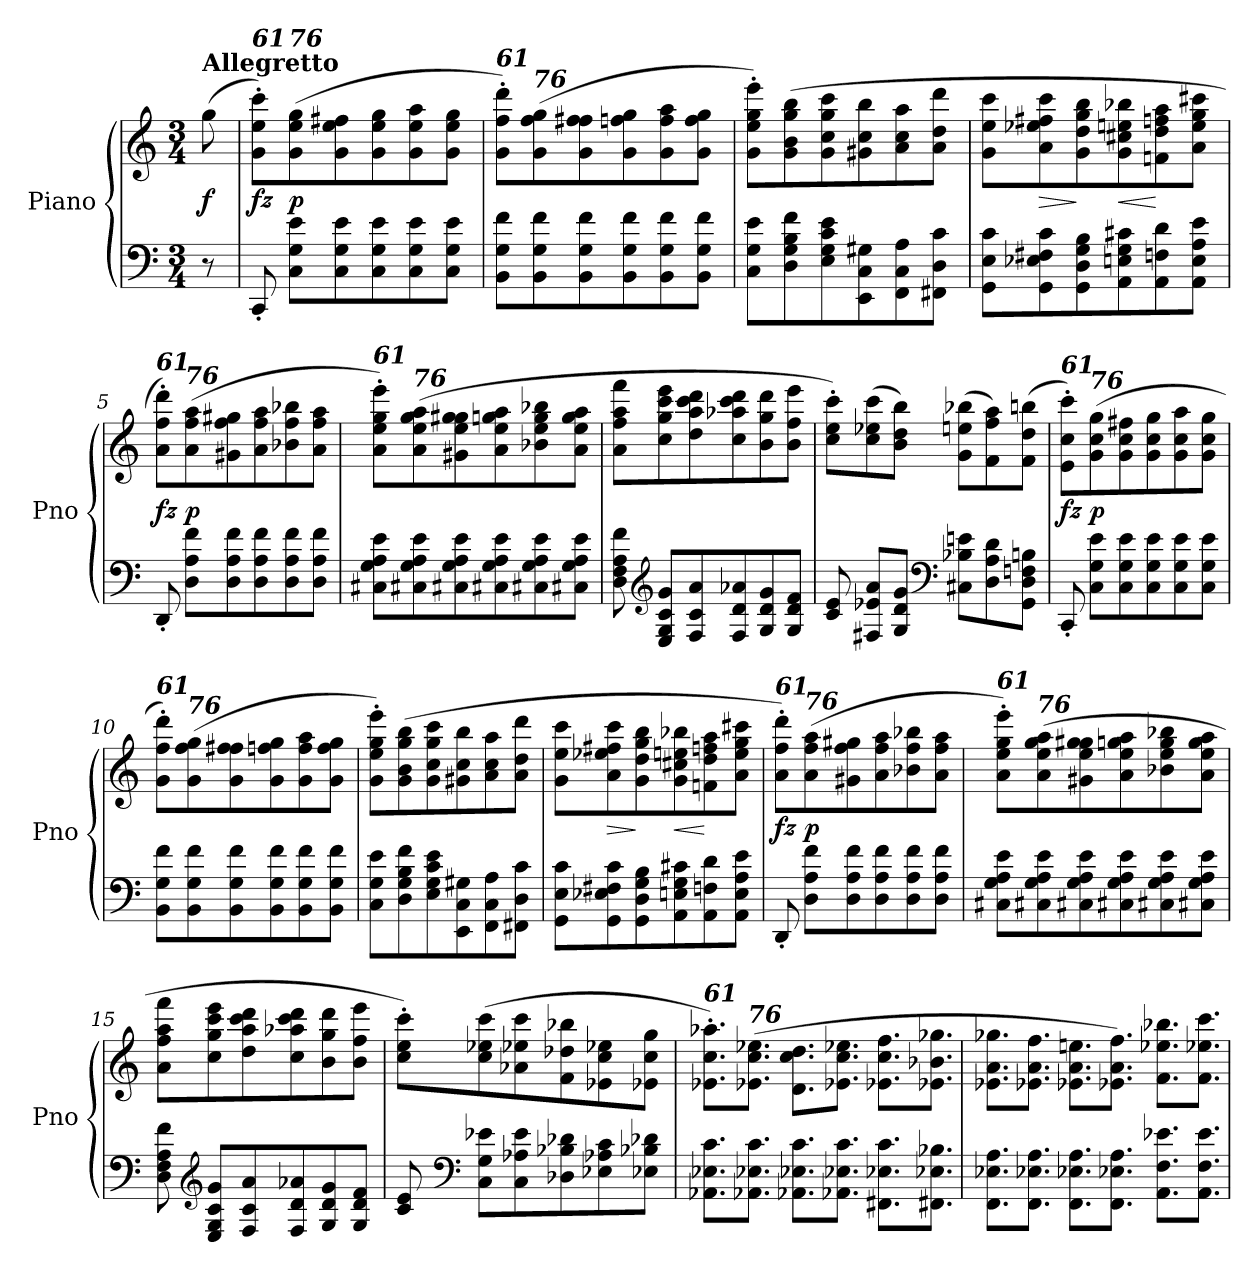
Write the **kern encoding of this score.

**kern	**kern	**dynam
*part2	*part1	*part1
*staff2	*staff1	*staff1
*I"Piano	*I"Piano	*
*I'Pno	*I'Pno	*
*clefF4	*clefG2	*
*k[]	*k[]	*
*M3/4	*M3/4	*
=	=	=
!	!LO:TX:a:B:t=Allegretto	!
!	!	!LO:DY:b
8r	(>8gg\	f
=1	=1	=1
!	!LO:TX:a:Bi:t=61	!
!	!	!LO:DY:b
8CC'/	8g\' 8ee\' 8ccc\'L)	fz
!	!LO:TX:a:Bi:t=76	!
!	!	!LO:DY:b
8C\ 8G\ 8e\L	(>8g\ 8ee\ 8gg\	p
8C\ 8G\ 8e\	8g\ 8ee\ 8ff#X\	.
8C\ 8G\ 8e\	8g\ 8ee\ 8gg\	.
8C\ 8G\ 8e\	8g\ 8ee\ 8aa\	.
8C\ 8G\ 8e\J	8g\ 8ee\ 8gg\J	.
=2	=2	=2
!	!LO:TX:a:Bi:t=61	!
8BB\ 8G\ 8f\L	8g\' 8ff\' 8ddd\'L)	.
!	!LO:TX:a:Bi:t=76	!
8BB\ 8G\ 8f\	(>8g\ 8ff\ 8gg\	.
8BB\ 8G\ 8f\	8g\ 8ff\ 8ff#X\	.
8BB\ 8G\ 8f\	8g\ 8ffn\ 8gg\	.
8BB\ 8G\ 8f\	8g\ 8ff\ 8aa\	.
8BB\ 8G\ 8f\J	8g\ 8ff\ 8gg\J	.
=3	=3	=3
8C\ 8G\ 8e\L	8g\' 8ee\' 8gg\' 8eee\'L)	.
8D\ 8G\ 8B\ 8f\	(>8g\ 8b\ 8gg\ 8bb\	.
8E\ 8G\ 8c\ 8e\	8g\ 8cc\ 8gg\ 8ccc\	.
8EE\ 8C\ 8G#X\	8g#X\ 8cc\ 8bb\	.
8FF\ 8C\ 8A\	8a\ 8cc\ 8aa\	.
8FF#X\ 8D\ 8c\J	8a\ 8dd\ 8ddd\J	.
!!LO:LB:g=z
=4	=4	=4
8GG\ 8E\ 8c\L	8g\ 8ee\ 8ccc\L	.
!	!	!LO:HP:b
8GG\ 8E-X\ 8F#X\ 8c\	8a\ 8ee-X\ 8ff#X\ 8ccc\	>
8GG\ 8D\ 8G\ 8B\	8g\ 8dd\ 8gg\ 8bb\	]
!	!	!LO:HP:b
8AA\ 8En\ 8G\ 8c#X\	8g\ 8cc#X\ 8een\ 8bb-X\	<
8AA\ 8Fn\ 8d\	8fn\ 8dd\ 8ffn\ 8aa\	[
8AA\ 8E\ 8A\ 8e\J	8a\ 8ee\ 8gg\ 8ccc#X\J	.
=5	=5	=5
!	!LO:TX:a:Bi:t=61	!
!	!	!LO:DY:b
8DD'/	8a\' 8ff\' 8ddd\'L)	fz
!	!LO:TX:a:Bi:t=76	!
!	!	!LO:DY:b
8D\ 8A\ 8f\L	(>8a\ 8ff\ 8aa\	p
8D\ 8A\ 8f\	8g#X\ 8ff\ 8gg#X\	.
8D\ 8A\ 8f\	8a\ 8ff\ 8aa\	.
8D\ 8A\ 8f\	8b-X\ 8ff\ 8bb-X\	.
8D\ 8A\ 8f\J	8a\ 8ff\ 8aa\J	.
=6	=6	=6
!	!LO:TX:a:Bi:t=61	!
8C#X\ 8G\ 8A\ 8e\L	8a\' 8ee\' 8gg\' 8eee\'L)	.
!	!LO:TX:a:Bi:t=76	!
8C#X\ 8G\ 8A\ 8e\	(>8a\ 8ee\ 8gg\ 8aa\	.
8C#X\ 8G\ 8A\ 8e\	8g#X\ 8ee\ 8gg\ 8gg#X\	.
8C#X\ 8G\ 8A\ 8e\	8a\ 8ee\ 8ggn\ 8aa\	.
8C#X\ 8G\ 8A\ 8e\	8b-X\ 8ee\ 8gg\ 8bb-X\	.
8C#X\ 8G\ 8A\ 8e\J	8a\ 8ee\ 8gg\ 8aa\J	.
!!LO:PB:g=z
=7	=7	=7
8D\ 8F\ 8A\ 8f\	8a\ 8ff\ 8aa\ 8fff\L	.
*clefG2	*	*
8E/ 8G/ 8c/ 8g/L	8cc\ 8gg\ 8ccc\ 8eee\	.
8F/ 8c/ 8a/	8dd\ 8aa\ 8ccc\ 8ddd\	.
8F/ 8d/ 8a-X/	8cc\ 8aa-X\ 8ccc\ 8ddd\	.
8G/ 8d/ 8g/	8b\ 8gg\ 8ddd\	.
8G/ 8d/ 8f/J	8b\ 8ff\ 8eee\J	.
=8	=8	=8
8c/ 8e/	8cc\' 8ee\' 8ccc\'L)	.
8F#X/ 8e-X/ 8a/L	(>8cc\ 8ee-X\ 8ccc\	.
8G/ 8d/ 8g/J	8b\ 8dd\ 8bb\J)	.
*clefF4	*	*
8C#X\ 8B-X\ 8en\L	(>8g\ 8een\ 8bb-X\L	.
8D\ 8A\ 8d\	8f\ 8ff\ 8aa\)	.
8GG\ 8D\ 8Fn\ 8Bn\J	(>8f\ 8dd\ 8bbn\J	.
=9	=9	=9
!	!LO:TX:a:Bi:t=61	!
!	!	!LO:DY:b
8CC'/	8e\' 8cc\' 8ccc\'L)	fz
!	!LO:TX:a:Bi:t=76	!
!	!	!LO:DY:b
8C\ 8G\ 8e\L	(>8g\ 8cc\ 8gg\	p
8C\ 8G\ 8e\	8g\ 8cc\ 8ff#X\	.
8C\ 8G\ 8e\	8g\ 8cc\ 8gg\	.
8C\ 8G\ 8e\	8g\ 8cc\ 8aa\	.
8C\ 8G\ 8e\J	8g\ 8cc\ 8gg\J	.
!!LO:PB:g=z
=10	=10	=10
!	!LO:TX:a:Bi:t=61	!
8BB\ 8G\ 8f\L	8g\' 8ff\' 8ddd\'L)	.
!	!LO:TX:a:Bi:t=76	!
8BB\ 8G\ 8f\	(>8g\ 8ff\ 8gg\	.
8BB\ 8G\ 8f\	8g\ 8ff\ 8ff#X\	.
8BB\ 8G\ 8f\	8g\ 8ffn\ 8gg\	.
8BB\ 8G\ 8f\	8g\ 8ff\ 8aa\	.
8BB\ 8G\ 8f\J	8g\ 8ff\ 8gg\J	.
=11	=11	=11
8C\ 8G\ 8e\L	8g\' 8ee\' 8gg\' 8eee\'L)	.
8D\ 8G\ 8B\ 8f\	(>8g\ 8b\ 8gg\ 8bb\	.
8E\ 8G\ 8c\ 8e\	8g\ 8cc\ 8gg\ 8ccc\	.
8EE\ 8C\ 8G#X\	8g#X\ 8cc\ 8bb\	.
8FF\ 8C\ 8A\	8a\ 8cc\ 8aa\	.
8FF#X\ 8D\ 8c\J	8a\ 8dd\ 8ddd\J	.
=12	=12	=12
8GG\ 8E\ 8c\L	8g\ 8ee\ 8ccc\L	.
!	!	!LO:HP:b
8GG\ 8E-X\ 8F#X\ 8c\	8a\ 8ee-X\ 8ff#X\ 8ccc\	>
8GG\ 8D\ 8G\ 8B\	8g\ 8dd\ 8gg\ 8bb\	]
!	!	!LO:HP:b
8AA\ 8En\ 8G\ 8c#X\	8g\ 8cc#X\ 8een\ 8bb-X\	<
8AA\ 8Fn\ 8d\	8fn\ 8dd\ 8ffn\ 8aa\	[
8AA\ 8E\ 8A\ 8e\J	8a\ 8ee\ 8gg\ 8ccc#X\J	.
!!LO:PB:g=z
=13	=13	=13
!	!LO:TX:a:Bi:t=61	!
!	!	!LO:DY:b
8DD'/	8a\' 8ff\' 8ddd\'L)	fz
!	!LO:TX:a:Bi:t=76	!
!	!	!LO:DY:b
8D\ 8A\ 8f\L	(>8a\ 8ff\ 8aa\	p
8D\ 8A\ 8f\	8g#X\ 8ff\ 8gg#X\	.
8D\ 8A\ 8f\	8a\ 8ff\ 8aa\	.
8D\ 8A\ 8f\	8b-X\ 8ff\ 8bb-X\	.
8D\ 8A\ 8f\J	8a\ 8ff\ 8aa\J	.
=14	=14	=14
!	!LO:TX:a:Bi:t=61	!
8C#X\ 8G\ 8A\ 8e\L	8a\' 8ee\' 8gg\' 8eee\'L)	.
!	!LO:TX:a:Bi:t=76	!
8C#X\ 8G\ 8A\ 8e\	(>8a\ 8ee\ 8gg\ 8aa\	.
8C#X\ 8G\ 8A\ 8e\	8g#X\ 8ee\ 8gg\ 8gg#X\	.
8C#X\ 8G\ 8A\ 8e\	8a\ 8ee\ 8ggn\ 8aa\	.
8C#X\ 8G\ 8A\ 8e\	8b-X\ 8ee\ 8gg\ 8bb-X\	.
8C#X\ 8G\ 8A\ 8e\J	8a\ 8ee\ 8gg\ 8aa\J	.
=15	=15	=15
8D\ 8F\ 8A\ 8f\	8a\ 8ff\ 8aa\ 8fff\L	.
*clefG2	*	*
8E/ 8G/ 8c/ 8g/L	8cc\ 8gg\ 8ccc\ 8eee\	.
8F/ 8c/ 8a/	8dd\ 8aa\ 8ccc\ 8ddd\	.
8F/ 8d/ 8a-X/	8cc\ 8aa-X\ 8ccc\ 8ddd\	.
8G/ 8d/ 8g/	8b\ 8gg\ 8ddd\	.
8G/ 8d/ 8f/J	8b\ 8ff\ 8eee\J	.
!!LO:LB:g=z
=16	=16	=16
8c/ 8e/	8cc\' 8ee\' 8ccc\'L)	.
*clefF4	*	*
8C\ 8G\ 8e-X\L	(>8cc\ 8ee-X\ 8ccc\	.
8C\ 8A-X\ 8e-\	8a-X\ 8ee-X\ 8ccc\	.
8D-X\ 8B-X\ 8d-X\	8f\ 8dd-X\ 8bb-X\	.
8E-X\ 8A-X\ 8c\	8e-X\ 8cc\ 8ee-X\	.
8E-X\ 8B-X\ 8d-X\J	8e-X\ 8cc\ 8gg\J	.
=17	=17	=17
*Xtuplet	*Xtuplet	*
!	!LO:TX:a:Bi:t=61	!
12.AA-X\ 12.E-X\ 12.c\L	12.e-X\' 12.cc\' 12.aa-X\'L)	.
!	!LO:TX:a:Bi:t=76	!
12.AA-X\ 12.E-X\ 12.c\J	(>12.e-X\ 12.cc\ 12.ee-X\J	.
12.AA-X\ 12.E-X\ 12.c\L	12.d\ 12.cc\ 12.dd\L	.
12.AA-X\ 12.E-X\ 12.c\J	12.e-X\ 12.cc\ 12.ee-X\J	.
12.FF#X\ 12.E-X\ 12.c\L	12.e-X\ 12.cc\ 12.ff\L	.
12.FF#X\ 12.E-X\ 12.B-X\J	12.e-X\ 12.b-X\ 12.gg-X\J	.
=18	=18	=18
12.FF\ 12.E-X\ 12.A\L	12.e-X\ 12.a\ 12.gg-X\L	.
12.FF\ 12.E-X\ 12.A\J	12.e-X\ 12.a\ 12.ff\J	.
12.FF\ 12.E-X\ 12.A\L	12.e-X\ 12.a\ 12.een\L	.
12.FF\ 12.E-X\ 12.A\J	12.e-X\ 12.a\ 12.ff\J)	.
12.AA\ 12.F\ 12.e-X\L	12.f\ 12.ee-X\ 12.bb-X\L	.
12.AA\ 12.F\ 12.e-\J	12.f\ 12.ee-X\ 12.ccc\J	.
=	=	=
*-	*-	*-
